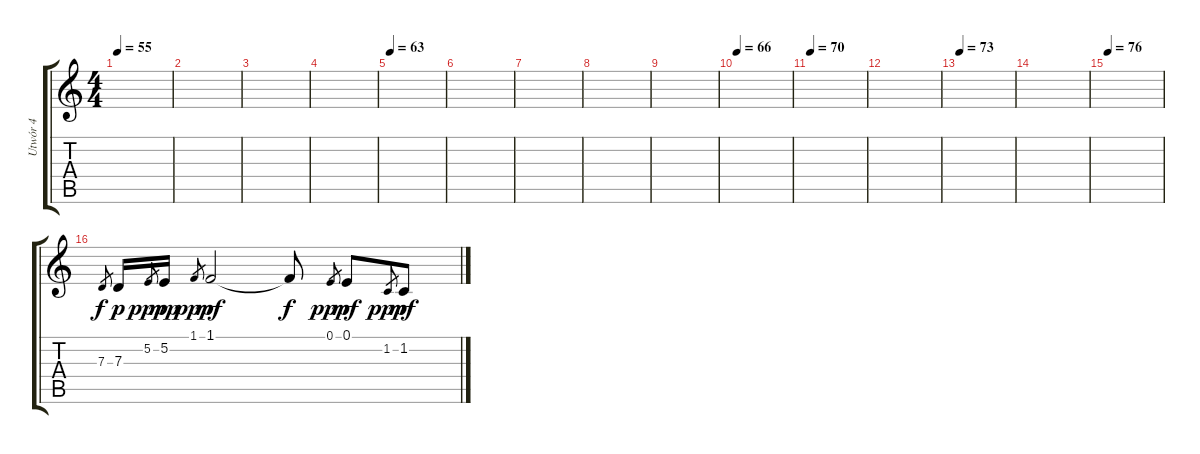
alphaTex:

\track ("Utwór 4" "Utwór 4") {instrument frenchhorn}
\staff {score tabs}
\tuning (E4 B3 G3 D3 A2 E2) {hide}
\ts (4 4)
\tempo 55
\clef g2
\ks c
|
|
|
|
\tempo 63
|
|
|
|
|
\tempo 66
|
\tempo 70
|
|
\tempo 73
|
|
\tempo 76
|
7.3.8{gr} 7.3.16{dy p} 5.2.8{gr dy ppp} 5.2.16{dy mp} 1.1.8{gr dy ppp} 1.1.2{dy mf} 1.1{t}.8{dy f} 0.1.8{gr dy ppp} 0.1.8{dy mf} 1.2.8{gr dy ppp} 1.2.8{dy mf}
